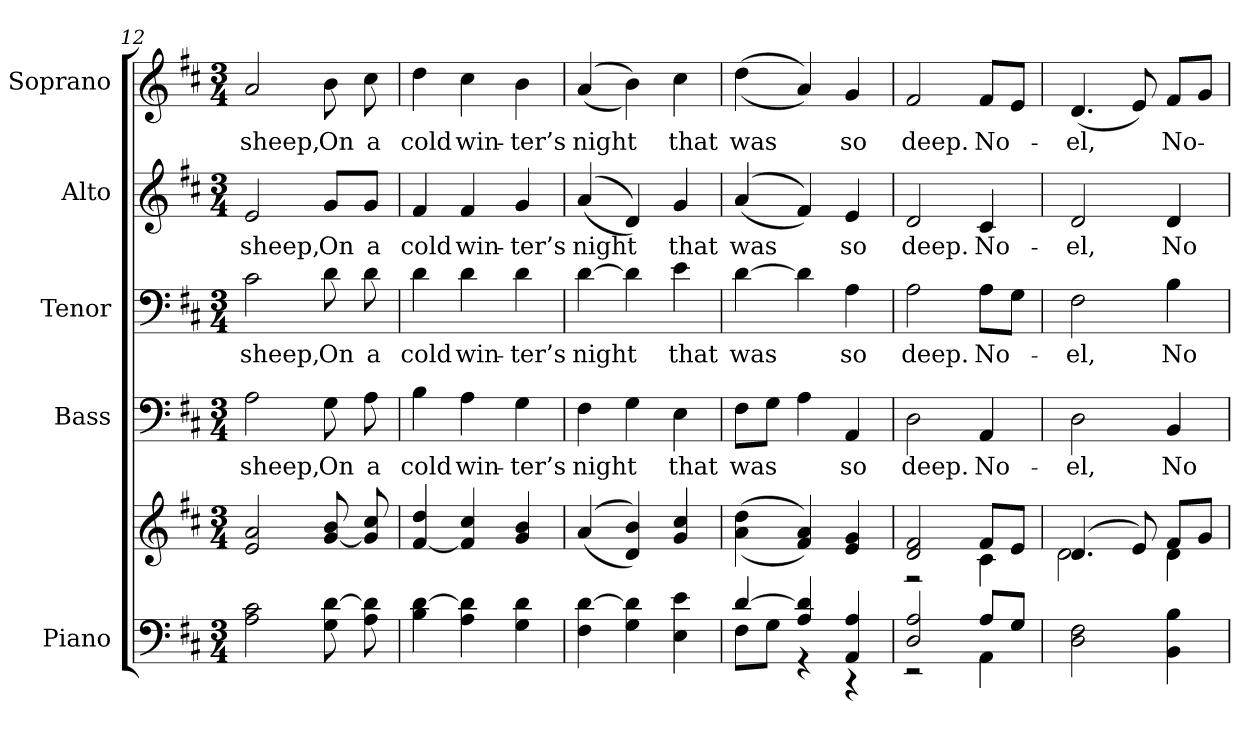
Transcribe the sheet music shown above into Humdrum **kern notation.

**kern	**kern	**kern	**text	**kern	**text	**kern	**text	**kern	**text
*part5	*part5	*part4	*part4	*part3	*part3	*part2	*part2	*part1	*part1
*staff6	*staff5	*staff4	*staff4	*staff3	*staff3	*staff2	*staff2	*staff1	*staff1
*I"Piano	*	*I"Bass	*	*I"Tenor	*	*I"Alto	*	*I"Soprano	*
*I'Pno.	*	*I'B.	*	*I'T.	*	*I'A.	*	*I'S.	*
*clefF4	*clefG2	*clefF4	*	*clefF4	*	*clefG2	*	*clefG2	*
*k[f#c#]	*k[f#c#]	*k[f#c#]	*	*k[f#c#]	*	*k[f#c#]	*	*k[f#c#]	*
*D:	*D:	*D:	*	*D:	*	*D:	*	*D:	*
*M3/4	*M3/4	*M3/4	*	*M3/4	*	*M3/4	*	*M3/4	*
=12	=12	=12	=12	=12	=12	=12	=12	=12	=12
!	!	!	!LO:LY:b:color=#000000	!	!	!	!	!	!
!	!	!	!	!	!LO:LY:b:color=#000000	!	!	!	!
!	!	!	!	!	!	!	!LO:LY:b:color=#000000	!	!
!	!	!	!	!	!	!	!	!	!LO:LY:b:color=#000000
2Ai\ 2c#i	2ei/ 2ai	2Ai\	sheep,	2c#i\	sheep,	2ei/	sheep,	2ai/	sheep,
!	!	!	!LO:LY:b:color=#000000	!	!	!	!	!	!
!	!	!	!	!	!LO:LY:b:color=#000000	!	!	!	!
!	!	!	!	!	!	!	!LO:LY:b:color=#000000	!	!
!	!	!	!	!	!	!	!	!	!LO:LY:b:color=#000000
8Gi\ [>8di	[<8gi/ 8bi	8Gi\	On	8di\	On	8gi/L	On	8bi\	On
!	!	!	!LO:LY:b:color=#000000	!	!	!	!	!	!
!	!	!	!	!	!LO:LY:b:color=#000000	!	!	!	!
!	!	!	!	!	!	!	!LO:LY:b:color=#000000	!	!
!	!	!	!	!	!	!	!	!	!LO:LY:b:color=#000000
8Ai\ 8di]	8gi/] 8cc#i	8Ai\	a	8di\	a	8gi/J	a	8cc#i\	a
!!LO:PB:g=z
=13	=13	=13	=13	=13	=13	=13	=13	=13	=13
!	!	!	!LO:LY:b:color=#000000	!	!	!	!	!	!
!	!	!	!	!	!LO:LY:b:color=#000000	!	!	!	!
!	!	!	!	!	!	!	!LO:LY:b:color=#000000	!	!
!	!	!	!	!	!	!	!	!	!LO:LY:b:color=#000000
4Bi\ [>4di	[<4f#i/ 4ddi	4Bi\	cold	4di\	cold	4f#i/	cold	4ddi\	cold
!	!	!	!LO:LY:b:color=#000000	!	!	!	!	!	!
!	!	!	!	!	!LO:LY:b:color=#000000	!	!	!	!
!	!	!	!	!	!	!	!LO:LY:b:color=#000000	!	!
!	!	!	!	!	!	!	!	!	!LO:LY:b:color=#000000
4Ai\ 4di]	4f#i/] 4cc#i	4Ai\	win-	4di\	win-	4f#i/	win-	4cc#i\	win-
!	!	!	!LO:LY:b:color=#000000	!	!	!	!	!	!
!	!	!	!	!	!LO:LY:b:color=#000000	!	!	!	!
!	!	!	!	!	!	!	!LO:LY:b:color=#000000	!	!
!	!	!	!	!	!	!	!	!	!LO:LY:b:color=#000000
4Gi\ 4di	4gi/ 4bi	4Gi\	-ter’s	4di\	-ter’s	4gi/	-ter’s	4bi\	-ter’s
=14	=14	=14	=14	=14	=14	=14	=14	=14	=14
!	!	!	!LO:LY:b:color=#000000	!	!	!	!	!	!
!	!	!	!	!	!LO:LY:b:color=#000000	!	!	!	!
!	!	!	!	!	!	!	!LO:LY:b:color=#000000	!	!
!	!	!	!	!	!	!	!	!	!LO:LY:b:color=#000000
4F#i\ [>4di	((4ai/	4F#i\	night	[>4di\	night	((4ai/	night	((4ai/	night
4Gi\ 4di]	4di/ 4bi))	4Gi\	.	4di\]	.	4di/))	.	4bi\))	.
!	!	!	!LO:LY:b:color=#000000	!	!	!	!	!	!
!	!	!	!	!	!LO:LY:b:color=#000000	!	!	!	!
!	!	!	!	!	!	!	!LO:LY:b:color=#000000	!	!
!	!	!	!	!	!	!	!	!	!LO:LY:b:color=#000000
4Ei\ 4ei	4gi/ 4cc#i	4Ei\	that	4ei\	that	4gi/	that	4cc#i\	that
=15	=15	=15	=15	=15	=15	=15	=15	=15	=15
*^	*	*	*	*	*	*	*	*	*
!	!	!	!	!LO:LY:b:color=#000000	!	!	!	!	!	!
!	!	!	!	!	!	!LO:LY:b:color=#000000	!	!	!	!
!	!	!	!	!	!	!	!	!LO:LY:b:color=#000000	!	!
!	!	!	!	!	!	!	!	!	!	!LO:LY:b:color=#000000
[>4di/	8F#i\L	((4ai\ 4ddi	8F#i\L	was	[>4di\	was	((4ai/	was	((4ddi\	was
.	8Gi\J	.	8Gi\J	.	.	.	.	.	.	.
4Ai/ 4di]	4r	4f#i/ 4ai))	4Ai\	.	4di\]	.	4f#i/))	.	4ai/))	.
!	!	!	!	!LO:LY:b:color=#000000	!	!	!	!	!	!
!	!	!	!	!	!	!LO:LY:b:color=#000000	!	!	!	!
!	!	!	!	!	!	!	!	!LO:LY:b:color=#000000	!	!
!	!	!	!	!	!	!	!	!	!	!LO:LY:b:color=#000000
4AAi/ 4Ai	4r	4ei/ 4gi	4AAi/	so	4Ai\	so	4ei/	so	4gi/	so
!!LO:PB:g=z
=16	=16	=16	=16	=16	=16	=16	=16	=16	=16	=16
*	*	*^	*	*	*	*	*	*	*	*
!	!	!	!	!	!LO:LY:b:color=#000000	!	!	!	!	!	!
!	!	!	!	!	!	!	!LO:LY:b:color=#000000	!	!	!	!
!	!	!	!	!	!	!	!	!	!LO:LY:b:color=#000000	!	!
!	!	!	!	!	!	!	!	!	!	!	!LO:LY:b:color=#000000
2Di/ 2Ai	2r	2di/ 2f#i	2r	2Di\	deep.	2Ai\	deep.	2di/	deep.	2f#i/	deep.
!	!	!	!	!	!LO:LY:b:color=#000000	!	!	!	!	!	!
!	!	!	!	!	!	!	!LO:LY:b:color=#000000	!	!	!	!
!	!	!	!	!	!	!	!	!	!LO:LY:b:color=#000000	!	!
!	!	!	!	!	!	!	!	!	!	!	!LO:LY:b:color=#000000
8Ai/L	4AAi\	8f#i/L	4c#i\	4AAi/	No-	8Ai\L	No-	4c#i/	No-	8f#i/L	No-
8Gi/J	.	8ei/J	.	.	.	8Gi\J	.	.	.	8ei/J	.
*v	*v	*	*	*	*	*	*	*	*	*	*
=17	=17	=17	=17	=17	=17	=17	=17	=17	=17	=17
!	!	!	!	!LO:LY:b:color=#000000	!	!	!	!	!	!
!	!	!	!	!	!	!LO:LY:b:color=#000000	!	!	!	!
!	!	!	!	!	!	!	!	!LO:LY:b:color=#000000	!	!
!	!	!	!	!	!	!	!	!	!	!LO:LY:b:color=#000000
2Di\ 2F#i	(4.di/	2di\	2Di\	-el,	2F#i\	-el,	2di/	-el,	(4.di/	-el,
.	8ei/)	.	.	.	.	.	.	.	8ei/)	.
!	!	!	!	!LO:LY:b:color=#000000	!	!	!	!	!	!
!	!	!	!	!	!	!LO:LY:b:color=#000000	!	!	!	!
!	!	!	!	!	!	!	!	!LO:LY:b:color=#000000	!	!
!	!	!	!	!	!	!	!	!	!	!LO:LY:b:color=#000000
4BBi\ 4Bi	8f#i/L	4di\	4BBi/	No-	4Bi\	No-	4di/	No-	8f#i/L	No-
.	8gi/J	.	.	.	.	.	.	.	8gi/J	.
*	*v	*v	*	*	*	*	*	*	*	*
=	=	=	=	=	=	=	=	=	=
*-	*-	*-	*-	*-	*-	*-	*-	*-	*-
